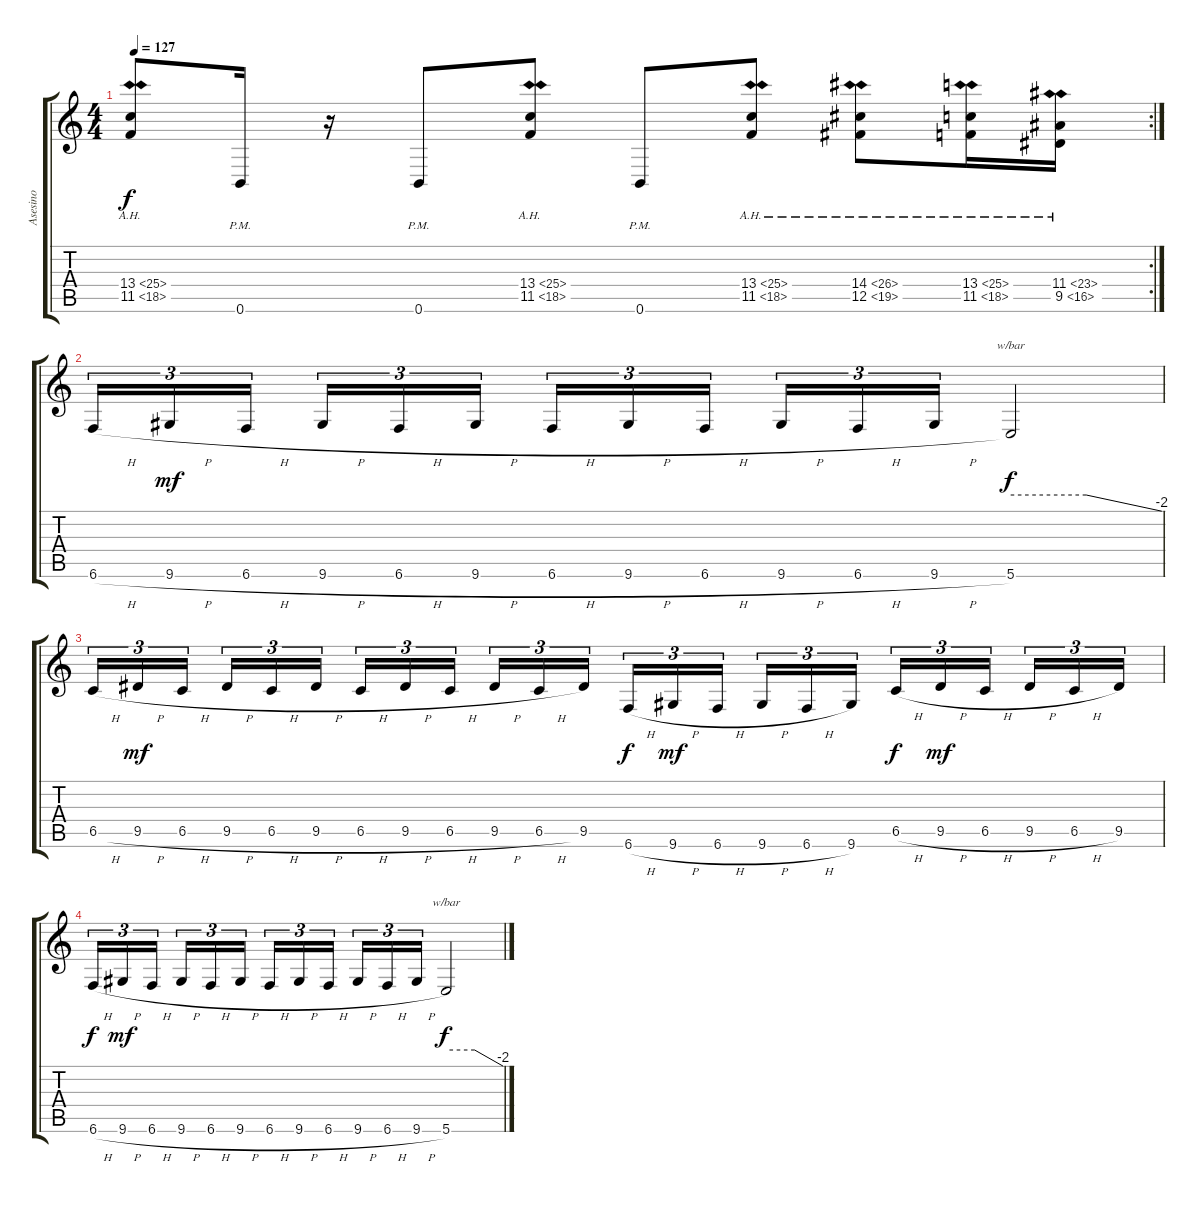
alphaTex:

\track ("Asesino" "Asesino") {instrument distortionguitar}
\staff {score tabs}
\tuning (Db4 Ab3 E3 B2 Gb2 B1) {hide}
\rc 2
\ts (4 4)
\tempo 127
\clef g2
\ks c
(13.4{ah 12} 11.5{ah 7}).8{dy f} 0.6{pm}.16 r.16 0.6{pm}.8 (13.4{ah 12} 11.5{ah 7}).8 0.6{pm}.8 (13.4{ah 12} 11.5{ah 7}).8 (14.4{ah 12} 12.5{ah 7}).8 (13.4{ah 12} 11.5{ah 7}).16 (11.4{ah 12} 9.5{ah 7}).16 |
6.6{h}.16{tu (3 2)} 9.6{h}.16{tu (3 2) dy mf} 6.6{h}.16{tu (3 2)} 9.6{h}.16{tu (3 2)} 6.6{h}.16{tu (3 2)} 9.6{h}.16{tu (3 2)} 6.6{h}.16{tu (3 2)} 9.6{h}.16{tu (3 2)} 6.6{h}.16{tu (3 2)} 9.6{h}.16{tu (3 2)} 6.6{h}.16{tu (3 2)} 9.6{h}.16{tu (3 2)} 5.6.2{tbe (custom default 0 0 30 0 60 -8) dy f} |
6.5{h}.16{tu (3 2)} 9.5{h}.16{tu (3 2) dy mf} 6.5{h}.16{tu (3 2)} 9.5{h}.16{tu (3 2)} 6.5{h}.16{tu (3 2)} 9.5{h}.16{tu (3 2)} 6.5{h}.16{tu (3 2)} 9.5{h}.16{tu (3 2)} 6.5{h}.16{tu (3 2)} 9.5{h}.16{tu (3 2)} 6.5{h}.16{tu (3 2)} 9.5.16{tu (3 2)} 6.6{h}.16{tu (3 2) dy f} 9.6{h}.16{tu (3 2) dy mf} 6.6{h}.16{tu (3 2)} 9.6{h}.16{tu (3 2)} 6.6{h}.16{tu (3 2)} 9.6.16{tu (3 2)} 6.5{h}.16{tu (3 2) dy f} 9.5{h}.16{tu (3 2) dy mf} 6.5{h}.16{tu (3 2)} 9.5{h}.16{tu (3 2)} 6.5{h}.16{tu (3 2)} 9.5.16{tu (3 2)} |
6.6{h}.16{tu (3 2) dy f} 9.6{h}.16{tu (3 2) dy mf} 6.6{h}.16{tu (3 2)} 9.6{h}.16{tu (3 2)} 6.6{h}.16{tu (3 2)} 9.6{h}.16{tu (3 2)} 6.6{h}.16{tu (3 2)} 9.6{h}.16{tu (3 2)} 6.6{h}.16{tu (3 2)} 9.6{h}.16{tu (3 2)} 6.6{h}.16{tu (3 2)} 9.6{h}.16{tu (3 2)} 5.6.2{tbe (custom default 0 0 30 0 60 -8) dy f}
